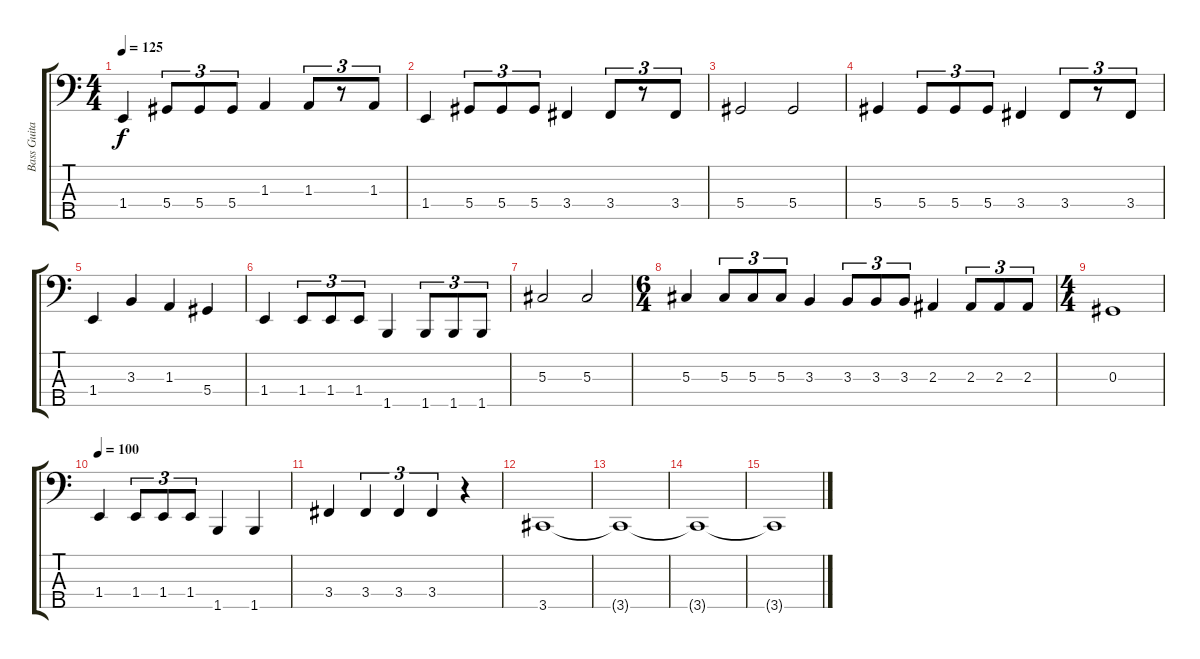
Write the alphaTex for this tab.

\track ("Bass Guitar" "Bass Guita") {instrument electricbassfinger}
\staff {score tabs}
\tuning (Gb2 Db2 Ab1 Eb1 Bb0) {hide}
\ts (4 4)
\tempo 125
\clef f4
\ks c
1.4.4{dy f} 5.4.8{tu (3 2)} 5.4.8{tu (3 2)} 5.4.8{tu (3 2)} 1.3.4 1.3.8{tu (3 2)} r.8{tu (3 2)} 1.3.8{tu (3 2)} |
1.4.4 5.4.8{tu (3 2)} 5.4.8{tu (3 2)} 5.4.8{tu (3 2)} 3.4.4 3.4.8{tu (3 2)} r.8{tu (3 2)} 3.4.8{tu (3 2)} |
5.4.2 5.4.2 |
5.4.4 5.4.8{tu (3 2)} 5.4.8{tu (3 2)} 5.4.8{tu (3 2)} 3.4.4 3.4.8{tu (3 2)} r.8{tu (3 2)} 3.4.8{tu (3 2)} |
1.4.4 3.3.4 1.3.4 5.4.4 |
1.4.4 1.4.8{tu (3 2)} 1.4.8{tu (3 2)} 1.4.8{tu (3 2)} 1.5.4 1.5.8{tu (3 2)} 1.5.8{tu (3 2)} 1.5.8{tu (3 2)} |
5.3.2 5.3.2 |
\ts (6 4)
5.3.4 5.3.8{tu (3 2)} 5.3.8{tu (3 2)} 5.3.8{tu (3 2)} 3.3.4 3.3.8{tu (3 2)} 3.3.8{tu (3 2)} 3.3.8{tu (3 2)} 2.3.4 2.3.8{tu (3 2)} 2.3.8{tu (3 2)} 2.3.8{tu (3 2)} |
\ts (4 4)
0.3.1 |
\tempo 100
1.4.4 1.4.8{tu (3 2)} 1.4.8{tu (3 2)} 1.4.8{tu (3 2)} 1.5.4 1.5.4 |
3.4.4 3.4.4{tu (3 2)} 3.4.4{tu (3 2)} 3.4.4{tu (3 2)} r.4 |
3.5.1 |
3.5{t}.1 |
3.5{t}.1 |
3.5{t}.1
